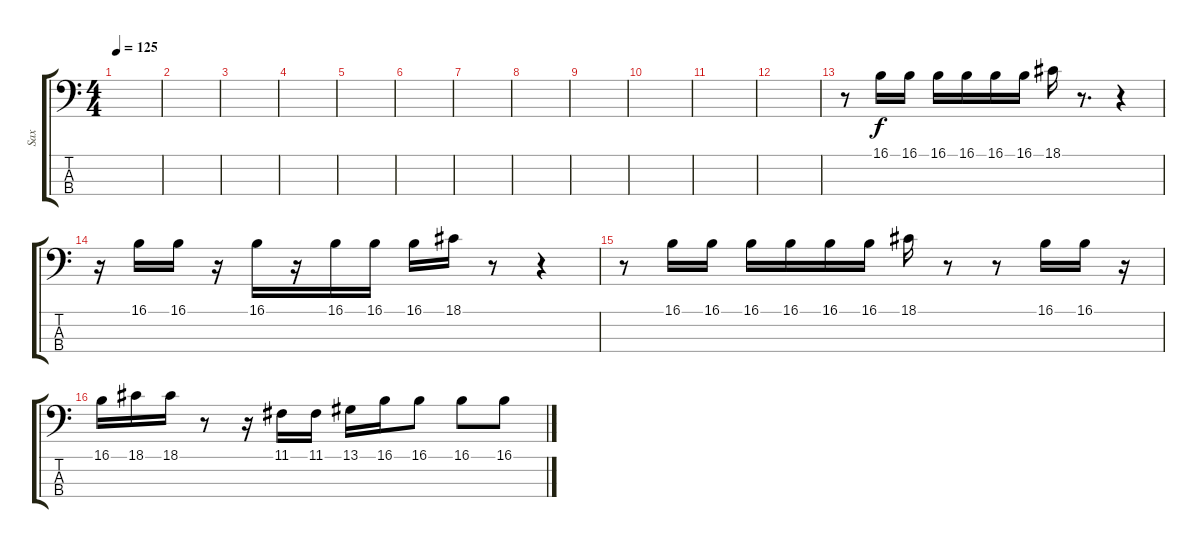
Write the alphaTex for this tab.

\track ("Sax" "Sax") {instrument baritonesax}
\staff {score tabs}
\tuning (G2 D2 A1 E1) {hide}
\ts (4 4)
\tempo 125
\clef f4
\ks c
|
|
|
|
|
|
|
|
|
|
|
|
r.8{volume 14 instrument electricguitarmuted} 16.1.16 16.1.16 16.1.16 16.1.16 16.1.16 16.1.16 18.1.16 r.8{d} r.4 |
r.16 16.1.16 16.1.16 r.16 16.1.16 r.16 16.1.16 16.1.16 16.1.16 18.1.16 r.8 r.4 |
r.8 16.1.16 16.1.16 16.1.16 16.1.16 16.1.16 16.1.16 18.1.16 r.8 r.8 16.1.16 16.1.16 r.16 |
16.1.16 18.1.16 18.1.16 r.8 r.16 11.1.16 11.1.16 13.1.16 16.1.16 16.1.8 16.1.8 16.1.8
